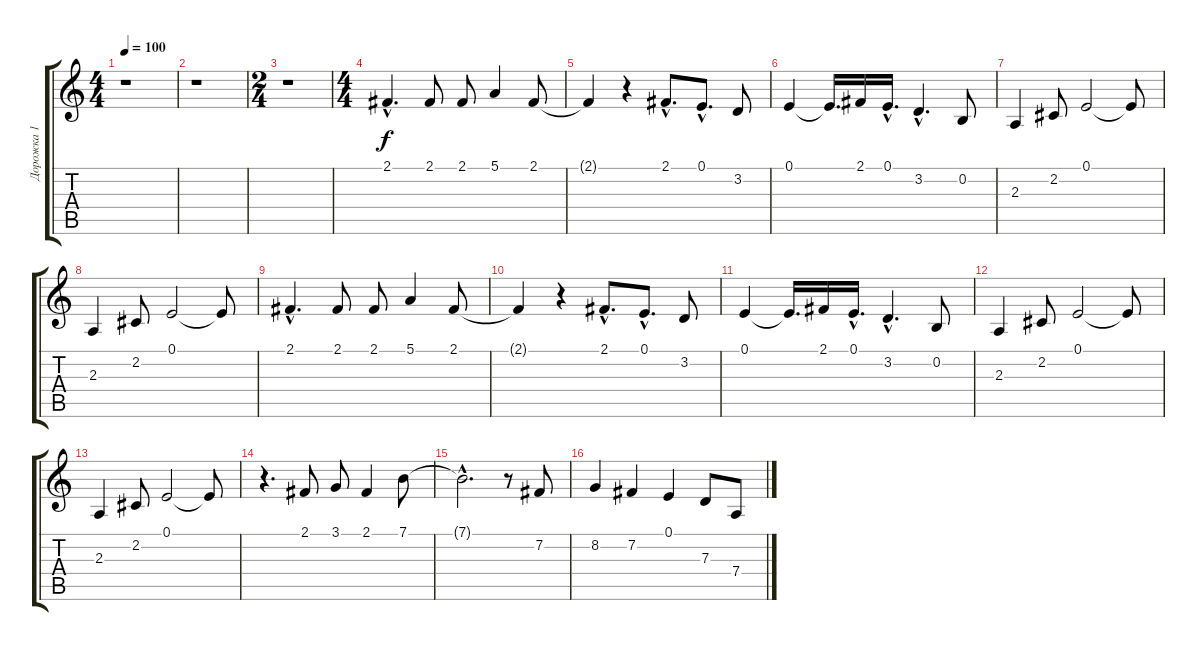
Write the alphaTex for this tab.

\track ("Дорожка 1" "Дорожка 1") {instrument voiceoohs}
\staff {score tabs}
\tuning (E4 B3 G3 D3 A2 E2) {hide}
\ts (4 4)
\tempo 100
\clef g2
\ks c
r.1{dy f} |
r.1 |
\ts (2 4)
r.1 |
\ts (4 4)
2.1{hac}.4{d} 2.1.8 2.1.8 5.1.4 2.1.8 |
2.1{t}.4 r.4 2.1{hac}.8{d} 0.1{hac}.8{d} 3.2.8 |
0.1.4 0.1{t}.16{d} 2.1.16 0.1{hac}.16{d} 3.2{hac}.4{d} 0.2.8 |
2.3.4 2.2.8 0.1.2 0.1{t}.8 |
2.3.4 2.2.8 0.1.2 0.1{t}.8 |
2.1{hac}.4{d} 2.1.8 2.1.8 5.1.4 2.1.8 |
2.1{t}.4 r.4 2.1{hac}.8{d} 0.1{hac}.8{d} 3.2.8 |
0.1.4 0.1{t}.16{d} 2.1.16 0.1{hac}.16{d} 3.2{hac}.4{d} 0.2.8 |
2.3.4 2.2.8 0.1.2 0.1{t}.8 |
2.3.4 2.2.8 0.1.2 0.1{t}.8 |
r.4{d} 2.1.8 3.1.8 2.1.4 7.1.8 |
7.1{hac t}.2{d} r.8 7.2.8 |
8.2.4 7.2.4 0.1.4 7.3.8 7.4.8
